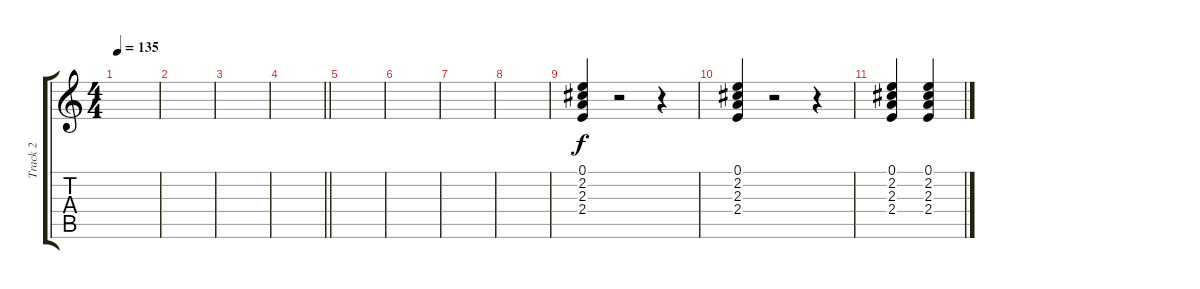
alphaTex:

\track ("Track 2" "Track 2") {instrument distortionguitar}
\staff {score tabs}
\tuning (E4 B3 G3 D3 A2 E2) {hide}
\ts (4 4)
\tempo 135
\clef g2
\ks c
|
|
|
\barLineRight lightlight
|
|
|
|
|
(0.1 2.2 2.3 2.4).4 r.2 r.4 |
(0.1 2.2 2.3 2.4).4 r.2 r.4 |
(0.1 2.2 2.3 2.4).4 (0.1 2.2 2.3 2.4).4
